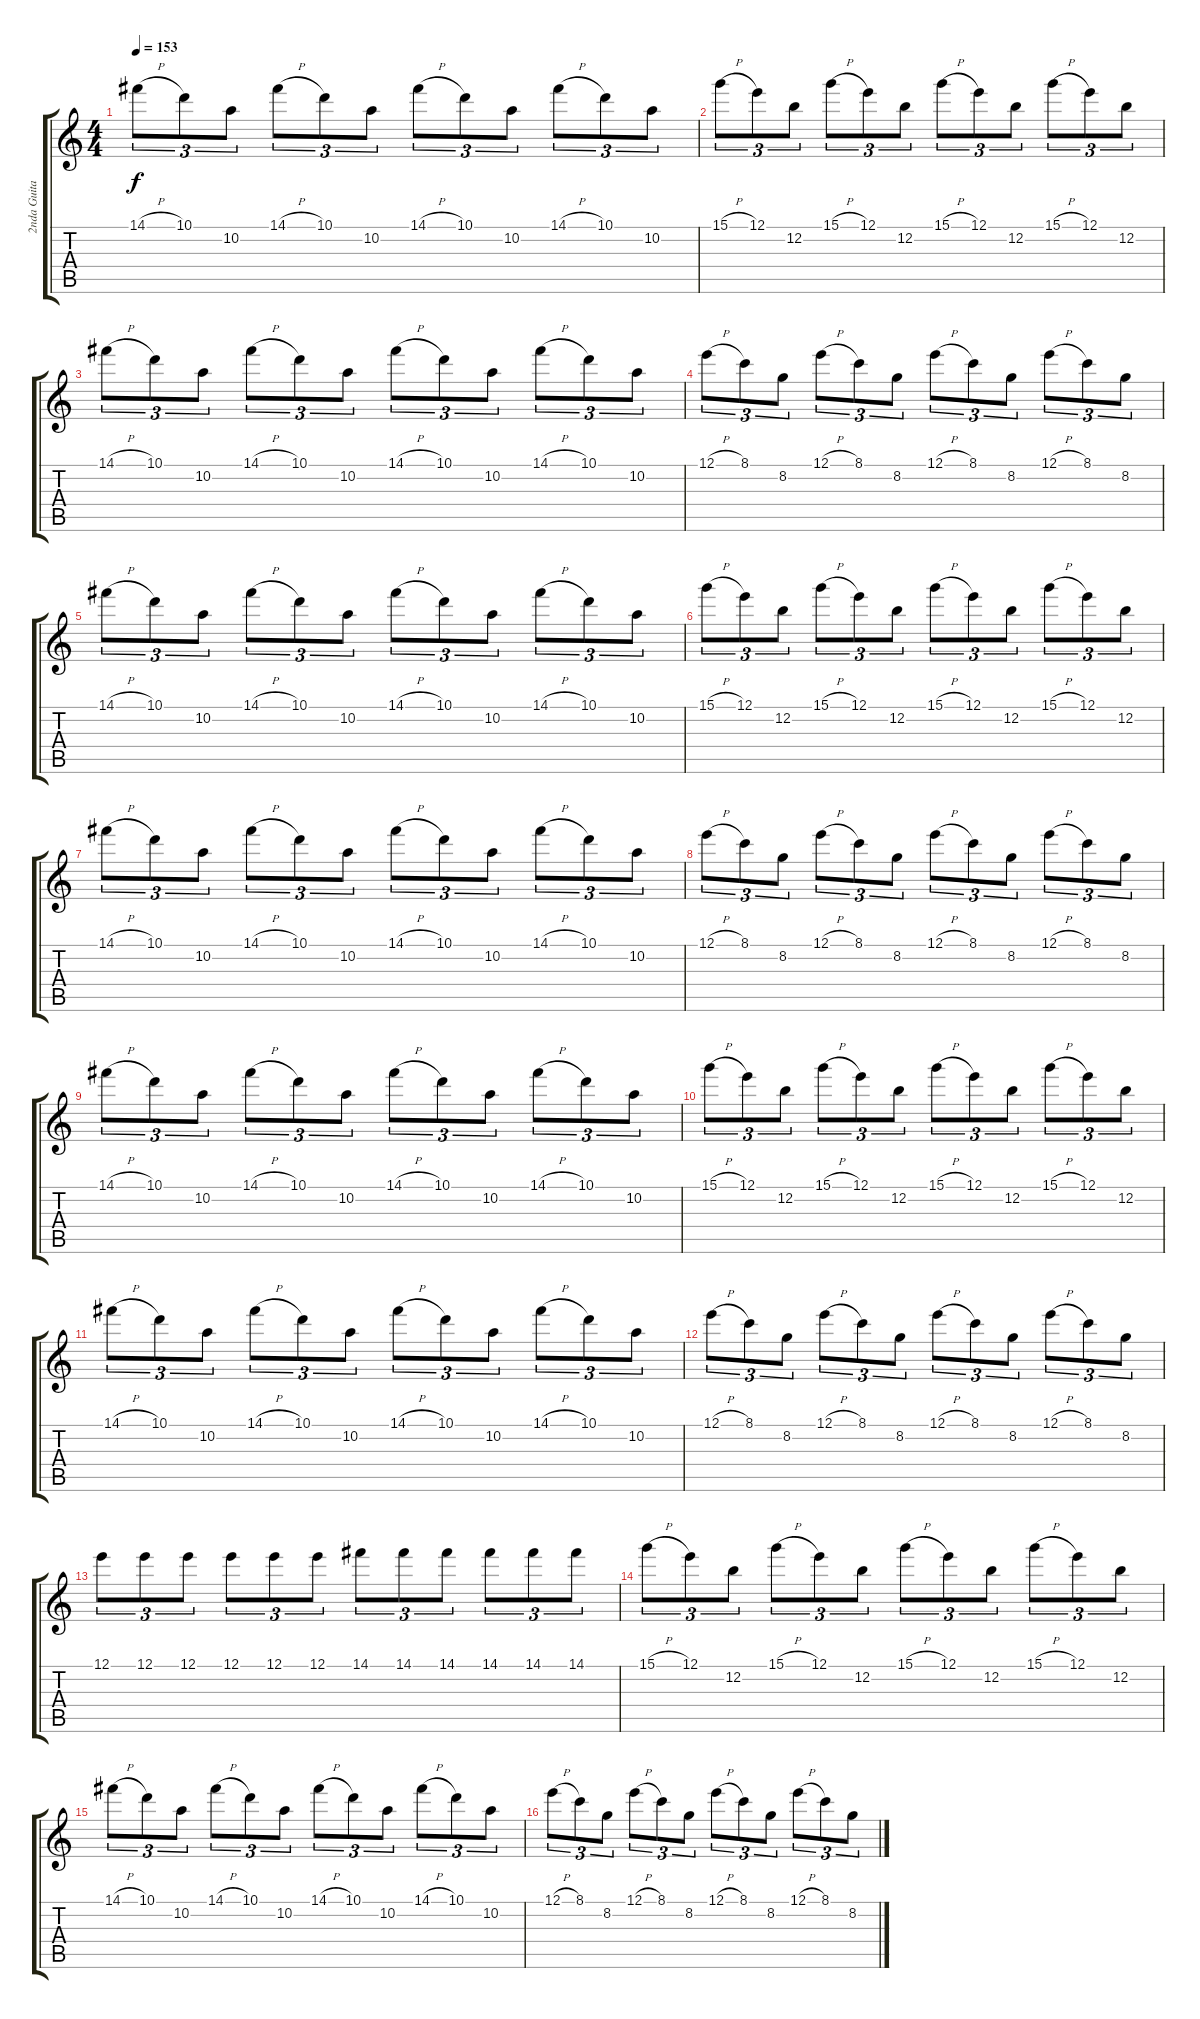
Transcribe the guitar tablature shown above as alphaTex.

\track ("2nda Guitarra" "2nda Guita") {instrument distortionguitar}
\staff {score tabs}
\tuning (E4 B3 G3 D3 A2 E2) {hide}
\ts (4 4)
\tempo 153
\clef g2
\ks c
14.1{h}.8{tu (3 2) dy f} 10.1.8{tu (3 2)} 10.2.8{tu (3 2)} 14.1{h}.8{tu (3 2)} 10.1.8{tu (3 2)} 10.2.8{tu (3 2)} 14.1{h}.8{tu (3 2)} 10.1.8{tu (3 2)} 10.2.8{tu (3 2)} 14.1{h}.8{tu (3 2)} 10.1.8{tu (3 2)} 10.2.8{tu (3 2)} |
15.1{h}.8{tu (3 2)} 12.1.8{tu (3 2)} 12.2.8{tu (3 2)} 15.1{h}.8{tu (3 2)} 12.1.8{tu (3 2)} 12.2.8{tu (3 2)} 15.1{h}.8{tu (3 2)} 12.1.8{tu (3 2)} 12.2.8{tu (3 2)} 15.1{h}.8{tu (3 2)} 12.1.8{tu (3 2)} 12.2.8{tu (3 2)} |
14.1{h}.8{tu (3 2)} 10.1.8{tu (3 2)} 10.2.8{tu (3 2)} 14.1{h}.8{tu (3 2)} 10.1.8{tu (3 2)} 10.2.8{tu (3 2)} 14.1{h}.8{tu (3 2)} 10.1.8{tu (3 2)} 10.2.8{tu (3 2)} 14.1{h}.8{tu (3 2)} 10.1.8{tu (3 2)} 10.2.8{tu (3 2)} |
12.1{h}.8{tu (3 2)} 8.1.8{tu (3 2)} 8.2.8{tu (3 2)} 12.1{h}.8{tu (3 2)} 8.1.8{tu (3 2)} 8.2.8{tu (3 2)} 12.1{h}.8{tu (3 2)} 8.1.8{tu (3 2)} 8.2.8{tu (3 2)} 12.1{h}.8{tu (3 2)} 8.1.8{tu (3 2)} 8.2.8{tu (3 2)} |
14.1{h}.8{tu (3 2)} 10.1.8{tu (3 2)} 10.2.8{tu (3 2)} 14.1{h}.8{tu (3 2)} 10.1.8{tu (3 2)} 10.2.8{tu (3 2)} 14.1{h}.8{tu (3 2)} 10.1.8{tu (3 2)} 10.2.8{tu (3 2)} 14.1{h}.8{tu (3 2)} 10.1.8{tu (3 2)} 10.2.8{tu (3 2)} |
15.1{h}.8{tu (3 2)} 12.1.8{tu (3 2)} 12.2.8{tu (3 2)} 15.1{h}.8{tu (3 2)} 12.1.8{tu (3 2)} 12.2.8{tu (3 2)} 15.1{h}.8{tu (3 2)} 12.1.8{tu (3 2)} 12.2.8{tu (3 2)} 15.1{h}.8{tu (3 2)} 12.1.8{tu (3 2)} 12.2.8{tu (3 2)} |
14.1{h}.8{tu (3 2)} 10.1.8{tu (3 2)} 10.2.8{tu (3 2)} 14.1{h}.8{tu (3 2)} 10.1.8{tu (3 2)} 10.2.8{tu (3 2)} 14.1{h}.8{tu (3 2)} 10.1.8{tu (3 2)} 10.2.8{tu (3 2)} 14.1{h}.8{tu (3 2)} 10.1.8{tu (3 2)} 10.2.8{tu (3 2)} |
12.1{h}.8{tu (3 2)} 8.1.8{tu (3 2)} 8.2.8{tu (3 2)} 12.1{h}.8{tu (3 2)} 8.1.8{tu (3 2)} 8.2.8{tu (3 2)} 12.1{h}.8{tu (3 2)} 8.1.8{tu (3 2)} 8.2.8{tu (3 2)} 12.1{h}.8{tu (3 2)} 8.1.8{tu (3 2)} 8.2.8{tu (3 2)} |
14.1{h}.8{tu (3 2)} 10.1.8{tu (3 2)} 10.2.8{tu (3 2)} 14.1{h}.8{tu (3 2)} 10.1.8{tu (3 2)} 10.2.8{tu (3 2)} 14.1{h}.8{tu (3 2)} 10.1.8{tu (3 2)} 10.2.8{tu (3 2)} 14.1{h}.8{tu (3 2)} 10.1.8{tu (3 2)} 10.2.8{tu (3 2)} |
15.1{h}.8{tu (3 2)} 12.1.8{tu (3 2)} 12.2.8{tu (3 2)} 15.1{h}.8{tu (3 2)} 12.1.8{tu (3 2)} 12.2.8{tu (3 2)} 15.1{h}.8{tu (3 2)} 12.1.8{tu (3 2)} 12.2.8{tu (3 2)} 15.1{h}.8{tu (3 2)} 12.1.8{tu (3 2)} 12.2.8{tu (3 2)} |
14.1{h}.8{tu (3 2)} 10.1.8{tu (3 2)} 10.2.8{tu (3 2)} 14.1{h}.8{tu (3 2)} 10.1.8{tu (3 2)} 10.2.8{tu (3 2)} 14.1{h}.8{tu (3 2)} 10.1.8{tu (3 2)} 10.2.8{tu (3 2)} 14.1{h}.8{tu (3 2)} 10.1.8{tu (3 2)} 10.2.8{tu (3 2)} |
12.1{h}.8{tu (3 2)} 8.1.8{tu (3 2)} 8.2.8{tu (3 2)} 12.1{h}.8{tu (3 2)} 8.1.8{tu (3 2)} 8.2.8{tu (3 2)} 12.1{h}.8{tu (3 2)} 8.1.8{tu (3 2)} 8.2.8{tu (3 2)} 12.1{h}.8{tu (3 2)} 8.1.8{tu (3 2)} 8.2.8{tu (3 2)} |
12.1.8{tu (3 2)} 12.1.8{tu (3 2)} 12.1.8{tu (3 2)} 12.1.8{tu (3 2)} 12.1.8{tu (3 2)} 12.1.8{tu (3 2)} 14.1.8{tu (3 2)} 14.1.8{tu (3 2)} 14.1.8{tu (3 2)} 14.1.8{tu (3 2)} 14.1.8{tu (3 2)} 14.1.8{tu (3 2)} |
15.1{h}.8{tu (3 2)} 12.1.8{tu (3 2)} 12.2.8{tu (3 2)} 15.1{h}.8{tu (3 2)} 12.1.8{tu (3 2)} 12.2.8{tu (3 2)} 15.1{h}.8{tu (3 2)} 12.1.8{tu (3 2)} 12.2.8{tu (3 2)} 15.1{h}.8{tu (3 2)} 12.1.8{tu (3 2)} 12.2.8{tu (3 2)} |
14.1{h}.8{tu (3 2)} 10.1.8{tu (3 2)} 10.2.8{tu (3 2)} 14.1{h}.8{tu (3 2)} 10.1.8{tu (3 2)} 10.2.8{tu (3 2)} 14.1{h}.8{tu (3 2)} 10.1.8{tu (3 2)} 10.2.8{tu (3 2)} 14.1{h}.8{tu (3 2)} 10.1.8{tu (3 2)} 10.2.8{tu (3 2)} |
12.1{h}.8{tu (3 2)} 8.1.8{tu (3 2)} 8.2.8{tu (3 2)} 12.1{h}.8{tu (3 2)} 8.1.8{tu (3 2)} 8.2.8{tu (3 2)} 12.1{h}.8{tu (3 2)} 8.1.8{tu (3 2)} 8.2.8{tu (3 2)} 12.1{h}.8{tu (3 2)} 8.1.8{tu (3 2)} 8.2.8{tu (3 2)}
